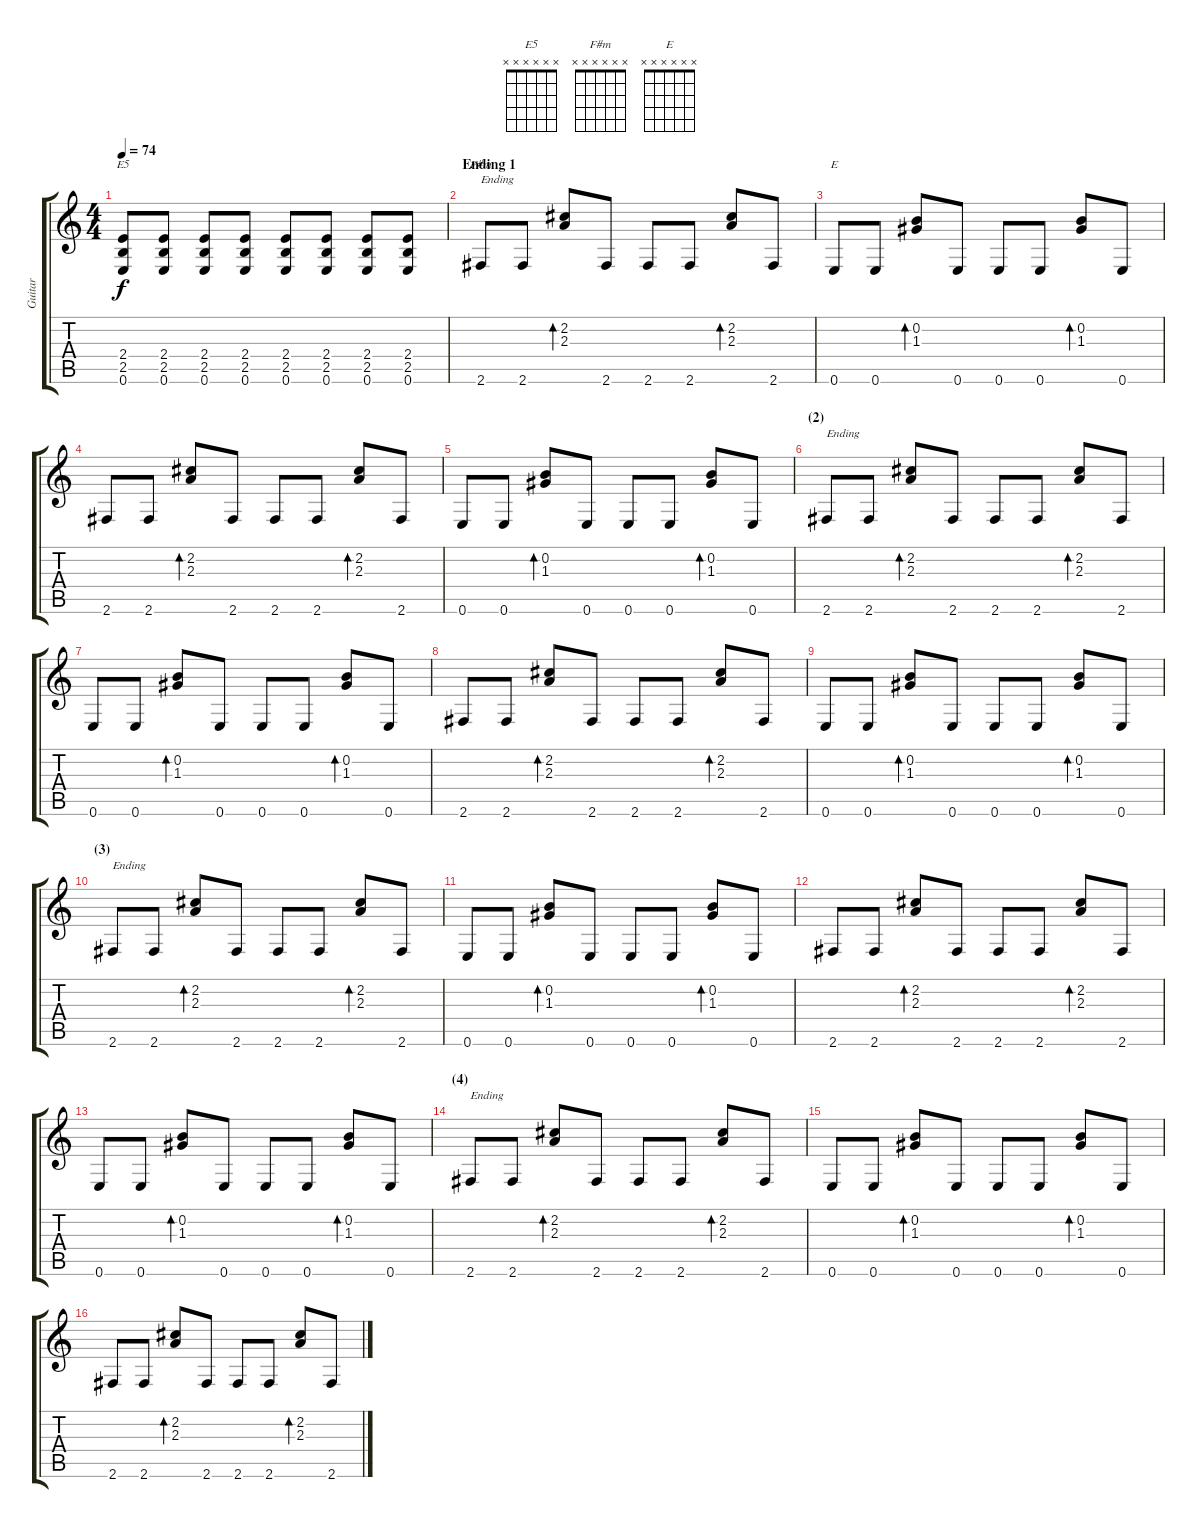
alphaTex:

\track ("Guitar " "Guitar ") {instrument overdrivenguitar}
\staff {score tabs}
\tuning (E4 B3 G3 D3 A2 E2) {hide}
\chord ("E5" x x x x x x)
\chord ("F#m" x x x x x x)
\chord ("E" x x x x x x)
\ts (4 4)
\tempo 74
\clef g2
\ks c
(2.4 2.5 0.6).8{ch "E5" dy f} (2.4 2.5 0.6).8 (2.4 2.5 0.6).8 (2.4 2.5 0.6).8 (2.4 2.5 0.6).8 (2.4 2.5 0.6).8 (2.4 2.5 0.6).8 (2.4 2.5 0.6).8 |
\section ("" "Ending 1")
2.6.8{ch "F#m" txt "Ending"} 2.6.8 (2.2 2.3).8{bd 120} 2.6.8 2.6.8 2.6.8 (2.2 2.3).8{bd 120} 2.6.8 |
0.6.8{ch "E"} 0.6.8 (0.2 1.3).8{bd 120} 0.6.8 0.6.8 0.6.8 (0.2 1.3).8{bd 120} 0.6.8 |
2.6.8 2.6.8 (2.2 2.3).8{bd 120} 2.6.8 2.6.8 2.6.8 (2.2 2.3).8{bd 120} 2.6.8 |
0.6.8 0.6.8 (0.2 1.3).8{bd 120} 0.6.8 0.6.8 0.6.8 (0.2 1.3).8{bd 120} 0.6.8 |
\section ("" "(2)")
2.6.8{txt "Ending"} 2.6.8 (2.2 2.3).8{bd 120} 2.6.8 2.6.8 2.6.8 (2.2 2.3).8{bd 120} 2.6.8 |
0.6.8 0.6.8 (0.2 1.3).8{bd 120} 0.6.8 0.6.8 0.6.8 (0.2 1.3).8{bd 120} 0.6.8 |
2.6.8 2.6.8 (2.2 2.3).8{bd 120} 2.6.8 2.6.8 2.6.8 (2.2 2.3).8{bd 120} 2.6.8 |
0.6.8 0.6.8 (0.2 1.3).8{bd 120} 0.6.8 0.6.8 0.6.8 (0.2 1.3).8{bd 120} 0.6.8 |
\section ("" "(3)")
2.6.8{txt "Ending"} 2.6.8 (2.2 2.3).8{bd 120} 2.6.8 2.6.8 2.6.8 (2.2 2.3).8{bd 120} 2.6.8 |
0.6.8 0.6.8 (0.2 1.3).8{bd 120} 0.6.8 0.6.8 0.6.8 (0.2 1.3).8{bd 120} 0.6.8 |
2.6.8 2.6.8 (2.2 2.3).8{bd 120} 2.6.8 2.6.8 2.6.8 (2.2 2.3).8{bd 120} 2.6.8 |
0.6.8 0.6.8 (0.2 1.3).8{bd 120} 0.6.8 0.6.8 0.6.8 (0.2 1.3).8{bd 120} 0.6.8 |
\section ("" "(4)")
2.6.8{txt "Ending"} 2.6.8 (2.2 2.3).8{bd 120} 2.6.8 2.6.8 2.6.8 (2.2 2.3).8{bd 120} 2.6.8 |
0.6.8 0.6.8 (0.2 1.3).8{bd 120} 0.6.8 0.6.8 0.6.8 (0.2 1.3).8{bd 120} 0.6.8 |
2.6.8 2.6.8 (2.2 2.3).8{bd 120} 2.6.8 2.6.8 2.6.8 (2.2 2.3).8{bd 120} 2.6.8
